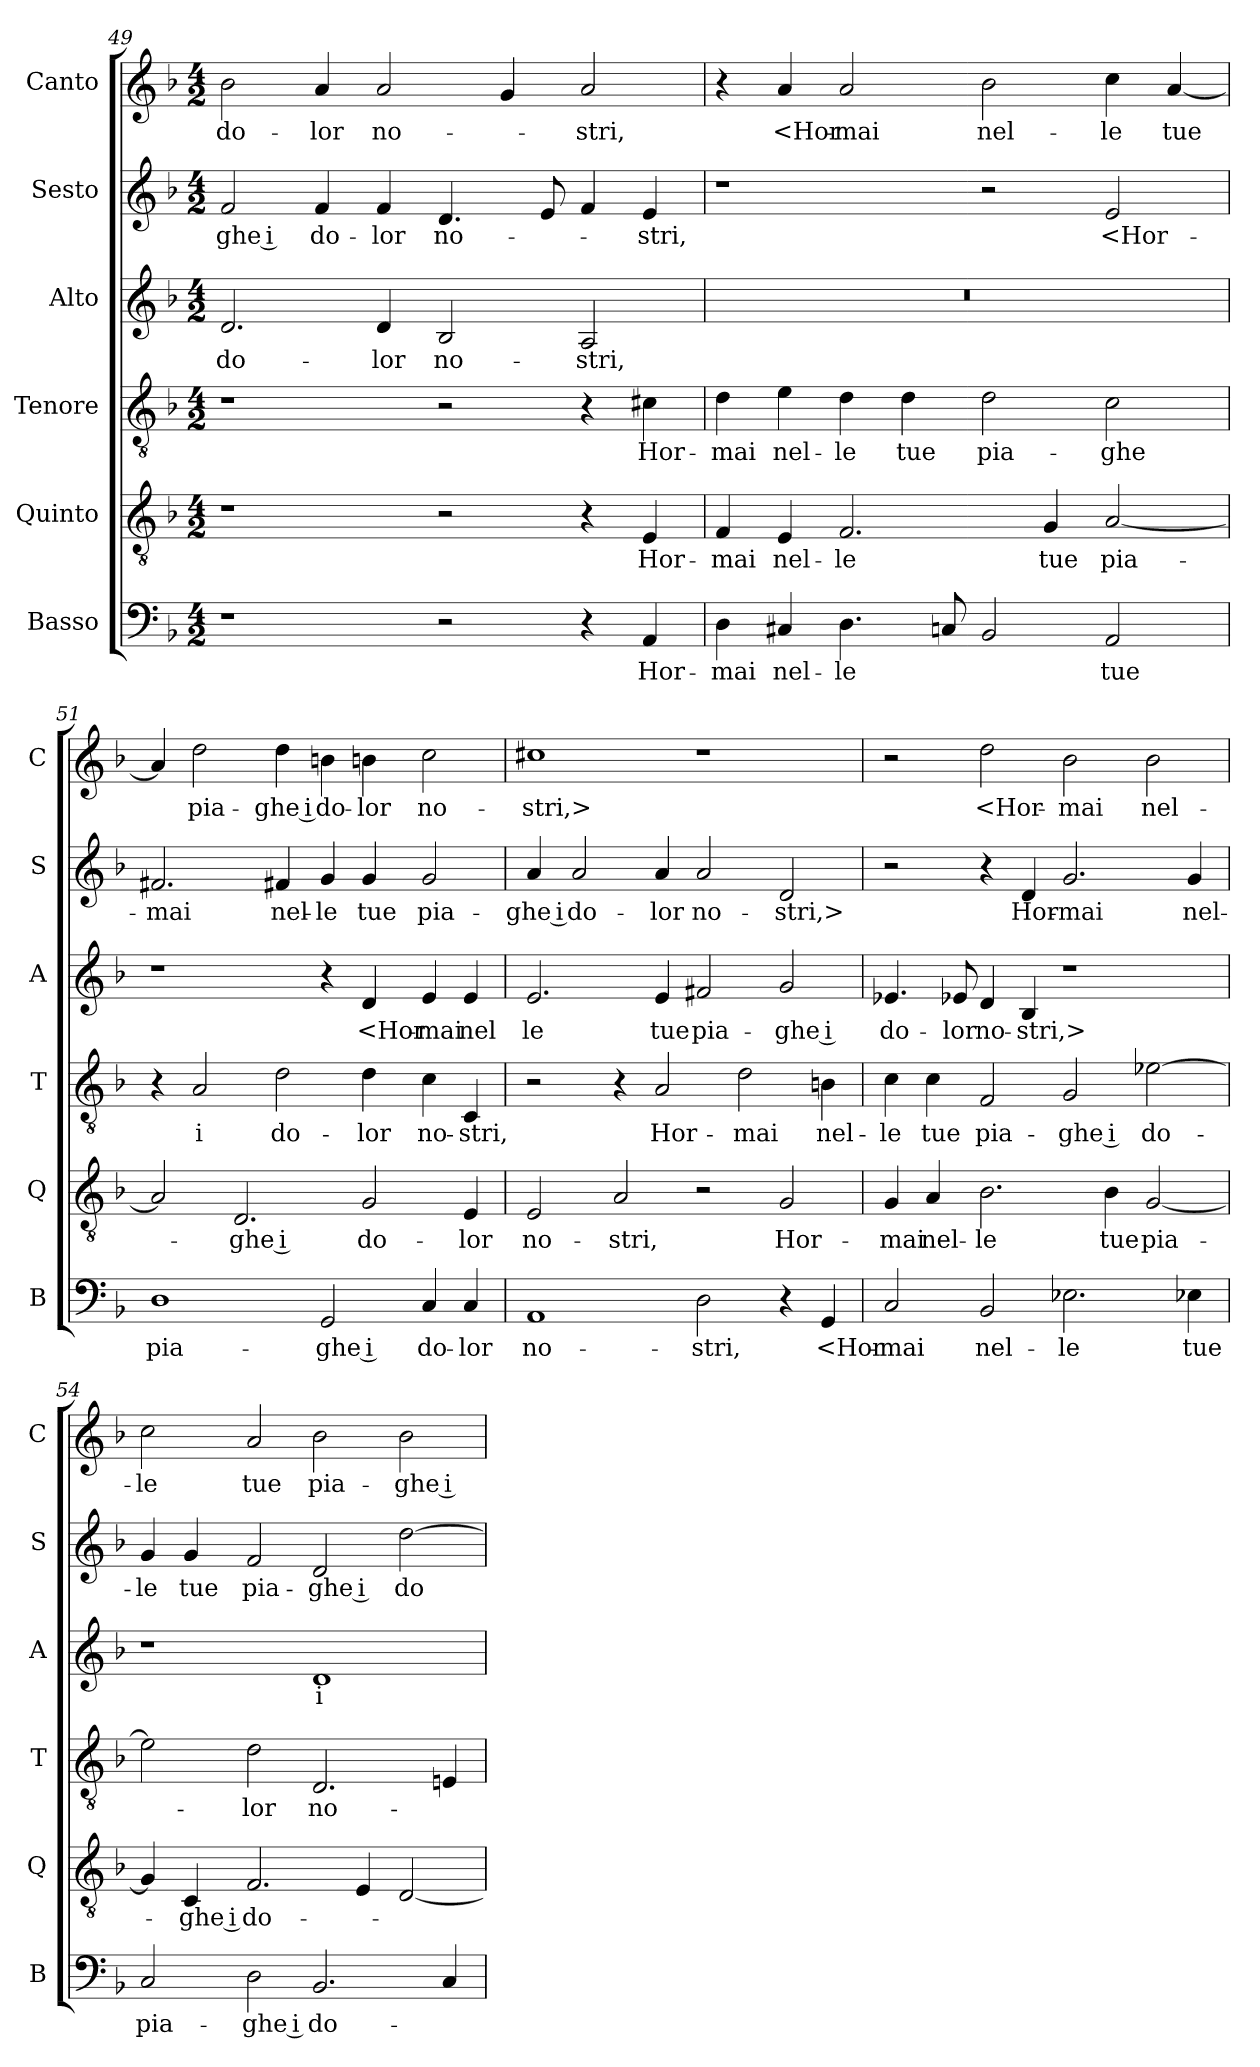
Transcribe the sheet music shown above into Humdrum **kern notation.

**kern	**text	**kern	**text	**kern	**text	**kern	**text	**kern	**text	**kern	**text
*part6	*part6	*part5	*part5	*part4	*part4	*part3	*part3	*part2	*part2	*part1	*part1
*staff6	*staff6	*staff5	*staff5	*staff4	*staff4	*staff3	*staff3	*staff2	*staff2	*staff1	*staff1
*I"Basso	*	*I"Quinto	*	*I"Tenore	*	*I"Alto	*	*I"Sesto	*	*I"Canto	*
*I'B	*	*I'Q	*	*I'T	*	*I'A	*	*I'S	*	*I'C	*
*clefF4	*	*clefGv2	*	*clefGv2	*	*clefG2	*	*clefG2	*	*clefG2	*
*k[b-]	*	*k[b-]	*	*k[b-]	*	*k[b-]	*	*k[b-]	*	*k[b-]	*
*M4/2	*	*M4/2	*	*M4/2	*	*M4/2	*	*M4/2	*	*M4/2	*
=49	=49	=49	=49	=49	=49	=49	=49	=49	=49	=49	=49
1r	.	1r	.	1r	.	2.d	do-	2f	-ghe i	2b-	do-
.	.	.	.	.	.	.	.	4f	do-	4a	-lor
.	.	.	.	.	.	4d	-lor	4f	-lor	2a	no-
2r	.	2r	.	2r	.	2B-	no-	4.d	no-	.	.
.	.	.	.	.	.	.	.	.	.	4g	.
.	.	.	.	.	.	.	.	8e	.	.	.
4r	.	4r	.	4r	.	2A	-stri,	4f	.	2a	-stri,
4AA	Hor-	4E	Hor-	4c#X	Hor-	.	.	4e	-stri,	.	.
=50	=50	=50	=50	=50	=50	=50	=50	=50	=50	=50	=50
4D	-mai	4F	-mai	4d	-mai	0r	.	1r	.	4r	.
4C#X	nel-	4E	nel-	4e	nel-	.	.	.	.	4a	<Hor-
4.D	-le	2.F	-le	4d	-le	.	.	.	.	2a	-mai
.	.	.	.	4d	tue	.	.	.	.	.	.
8Cn	.	.	.	.	.	.	.	.	.	.	.
2BB-	.	.	.	2d	pia-	.	.	2r	.	2b-	nel-
.	.	4G	tue	.	.	.	.	.	.	.	.
2AA	tue	[2A	pia-	2c	-ghe	.	.	2e	<Hor-	4cc	-le
.	.	.	.	.	.	.	.	.	.	[4a	tue
=51	=51	=51	=51	=51	=51	=51	=51	=51	=51	=51	=51
1D	pia-	2A]	.	4r	.	1r	.	2.f#X	-mai	4a]	.
.	.	.	.	2A	i	.	.	.	.	2dd	pia-
.	.	2.D	-ghe i	.	.	.	.	.	.	.	.
.	.	.	.	2d	do-	.	.	4f#X	nel-	4dd	-ghe i
2GG	-ghe i	.	.	.	.	4r	.	4g	-le	4bn	do-
.	.	2G	do-	4d	-lor	4d	<Hor-	4g	tue	4bn	-lor
4C	do-	.	.	4c	no-	4e	-mai	2g	pia-	2cc	no-
4C	-lor	4E	-lor	4C	-stri,	4e	nel	.	.	.	.
=52	=52	=52	=52	=52	=52	=52	=52	=52	=52	=52	=52
1AA	no-	2E	no-	2r	.	2.e	le	4a	-ghe i	1cc#X	-stri,>
.	.	.	.	.	.	.	.	2a	do-	.	.
.	.	2A	-stri,	4r	.	.	.	.	.	.	.
.	.	.	.	2A	Hor-	4e	tue	4a	-lor	.	.
2D	-stri,	2r	.	.	.	2f#X	pia-	2a	no-	1r	.
.	.	.	.	2d	-mai	.	.	.	.	.	.
4r	.	2G	Hor-	.	.	2g	-ghe i	2d	-stri,>	.	.
4GG	<Hor-	.	.	4Bn	nel-	.	.	.	.	.	.
=53	=53	=53	=53	=53	=53	=53	=53	=53	=53	=53	=53
2C	-mai	4G	-mai	4c	-le	4.e-X	do-	2r	.	2r	.
.	.	4A	nel-	4c	tue	.	.	.	.	.	.
.	.	.	.	.	.	8e-X	-lor	.	.	.	.
2BB-	nel-	2.B-	-le	2F	pia-	4d	no-	4r	.	2dd	<Hor-
.	.	.	.	.	.	4B-	-stri,>	4d	Hor-	.	.
2.E-X	-le	.	.	2G	-ghe i	1r	.	2.g	-mai	2b-	-mai
.	.	4B-	tue	.	.	.	.	.	.	.	.
.	.	[2G	pia-	[2e-X	do-	.	.	.	.	2b-	nel-
4E-X	tue	.	.	.	.	.	.	4g	nel-	.	.
=54	=54	=54	=54	=54	=54	=54	=54	=54	=54	=54	=54
2C	pia-	4G]	.	2e-]	.	1r	.	4g	-le	2cc	-le
.	.	4C	-ghe i	.	.	.	.	4g	tue	.	.
2D	-ghe i	2.F	do-	2d	-lor	.	.	2f	pia-	2a	tue
2.BB-	do-	.	.	2.D	no-	1d	i	2d	-ghe i	2b-	pia-
.	.	4E	.	.	.	.	.	.	.	.	.
.	.	[2D	.	.	.	.	.	[2dd	do-	2b-	-ghe i
4C	.	.	.	4En	.	.	.	.	.	.	.
=	=	=	=	=	=	=	=	=	=	=	=
*-	*-	*-	*-	*-	*-	*-	*-	*-	*-	*-	*-
